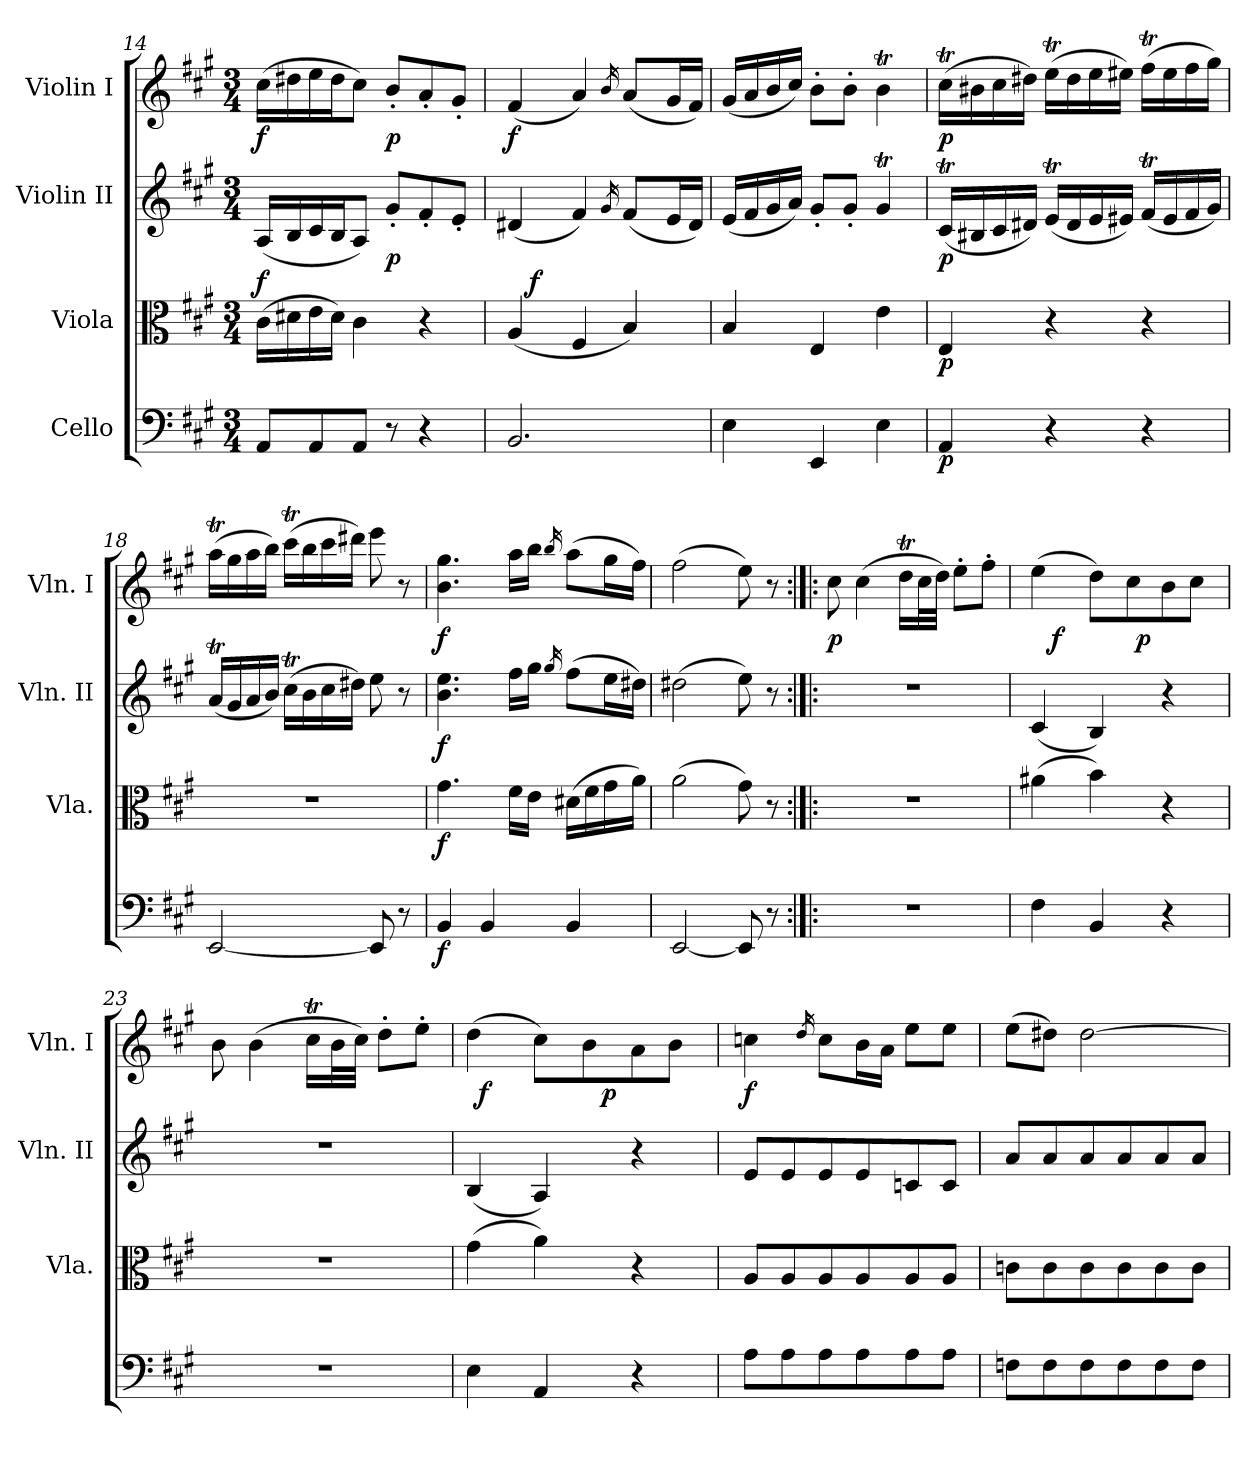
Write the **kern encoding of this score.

**kern	**dynam	**kern	**dynam	**kern	**dynam	**kern	**dynam
*part4	*part4	*part3	*part3	*part2	*part2	*part1	*part1
*staff4	*staff4	*staff3	*staff3	*staff2	*staff2	*staff1	*staff1
*I"Cello	*	*I"Viola	*	*I"Violin II	*	*I"Violin I	*
*	*	*I'Vla.	*	*I'Vln. II	*	*I'Vln. I	*
*clefF4	*	*clefC3	*	*clefG2	*	*clefG2	*
*k[f#c#g#]	*	*k[f#c#g#]	*	*k[f#c#g#]	*	*k[f#c#g#]	*
*A:	*	*A:	*	*A:	*	*A:	*
*M3/4	*	*M3/4	*	*M3/4	*	*M3/4	*
=14	=14	=14	=14	=14	=14	=14	=14
!	!	!	!LO:DY:a	!	!	!	!LO:DY:b
8AA/L	.	(16c#\LL	f	(16A/LL	.	(16cc#\LL	f
.	.	16d#X\	.	16B/	.	16dd#X\	.
8AA/	.	16e\	.	16c#/	.	16ee\	.
.	.	16d#\JJ)	.	16B/J	.	16dd#\J	.
8AA/J	.	4c#\	.	8A/J)	.	8cc#\J)	.
!	!	!	!	!	!LO:DY:b	!	!LO:DY:b
8r	.	.	.	8g#'</L	p	8b'</L	p
4r	.	4r	.	8f#'</	.	8a'</	.
.	.	.	.	8e'</J	.	8g#'</J	.
=15	=15	=15	=15	=15	=15	=15	=15
!	!	!	!	!	!	!	!LO:DY:b
*	*	*^	*	*	*	*	*
2.BB/	.	(4A/	16ryy	.	(4d#X/	.	(4f#/	f
!	!	!	!	!LO:DY:a	!	!	!	!
.	.	.	2ryy	f	.	.	.	.
.	.	4F#/	.	.	4f#/)	.	4a/)	.
.	.	.	.	.	16qg#/	.	16qb/	.
.	.	4B/)	.	.	(8f#/L	.	(8a/L	.
.	.	.	8.ryy	.	.	.	.	.
.	.	.	.	.	16e/L	.	16g#/L	.
.	.	.	.	.	16d#/JJ)	.	16f#/JJ)	.
*	*	*v	*v	*	*	*	*	*
=16	=16	=16	=16	=16	=16	=16	=16
4E\	.	4B/	.	(16e/LL	.	(16g#/LL	.
.	.	.	.	16f#/	.	16a/	.
.	.	.	.	16g#/	.	16b/	.
.	.	.	.	16a/JJ)	.	16cc#/JJ)	.
4EE/	.	4E/	.	8g#'</L	.	8b'>\L	.
.	.	.	.	8g#'</J	.	8b'>\J	.
4E\	.	4e\	.	4g#t/	.	4bT\	.
=17	=17	=17	=17	=17	=17	=17	=17
!	!LO:DY:b	!	!LO:DY:b	!	!LO:DY:b	!	!LO:DY:b
4AA/	p	4E/	p	(16c#t/LL	p	(16cc#t\LL	p
.	.	.	.	16B#X/	.	16b#X\	.
.	.	.	.	16c#/	.	16cc#\	.
.	.	.	.	16d#X/JJ)	.	16dd#X\JJ)	.
4r	.	4r	.	(16eT/LL	.	(16eeT\LL	.
.	.	.	.	16d#/	.	16dd#\	.
.	.	.	.	16e/	.	16ee\	.
.	.	.	.	16e#X/JJ)	.	16ee#X\JJ)	.
4r	.	4r	.	(16f#T/LL	.	(16ff#T\LL	.
.	.	.	.	16e#/	.	16ee#\	.
.	.	.	.	16f#/	.	16ff#\	.
.	.	.	.	16g#/JJ)	.	16gg#\JJ)	.
=18	=18	=18	=18	=18	=18	=18	=18
[2EE/	.	2.r	.	(16aT/LL	.	(16aaT\LL	.
.	.	.	.	16g#/	.	16gg#\	.
.	.	.	.	16a/	.	16aa\	.
.	.	.	.	16b/JJ)	.	16bb\JJ)	.
.	.	.	.	(16cc#t\LL	.	(16ccc#t\LL	.
.	.	.	.	16b\	.	16bb\	.
.	.	.	.	16cc#\	.	16ccc#\	.
.	.	.	.	16dd#X\JJ)	.	16ddd#X\JJ)	.
8EE/]	.	.	.	8ee\	.	8eee\	.
8r	.	.	.	8r	.	8r	.
=19	=19	=19	=19	=19	=19	=19	=19
!	!LO:DY:b	!	!LO:DY:b	!	!LO:DY:b	!	!LO:DY:b
4BB/	f	4.g#\	f	4.b\ 4.ee\	f	4.b\ 4.gg#\	f
4BB/	.	.	.	.	.	.	.
.	.	16f#\LL	.	16ff#\LL	.	16aa\LL	.
.	.	16e\JJ	.	16gg#\JJ	.	16bb\JJ	.
.	.	.	.	16qgg#/	.	16qbb/	.
4BB/	.	(16d#X\LL	.	(8ff#\L	.	(8aa\L	.
.	.	16f#\	.	.	.	.	.
.	.	16g#\	.	16ee\L	.	16gg#\L	.
.	.	16a\JJ)	.	16dd#X\JJ)	.	16ff#\JJ)	.
=20	=20	=20	=20	=20	=20	=20	=20
[2EE/	.	(2a\	.	(2dd#X\	.	(2ff#\	.
8EE/]	.	8g#\)	.	8ee\)	.	8ee\)	.
8r	.	8r	.	8r	.	8r	.
=21:|!|:	=21:|!|:	=21:|!|:	=21:|!|:	=21:|!|:	=21:|!|:	=21:|!|:	=21:|!|:
!	!	!	!	!	!	!	!LO:DY:b
2.r	.	2.r	.	2.r	.	8cc#\	p
.	.	.	.	.	.	(4cc#\	.
.	.	.	.	.	.	16ddT\LL	.
.	.	.	.	.	.	32cc#\L	.
.	.	.	.	.	.	32dd\JJJ)	.
.	.	.	.	.	.	8ee'>\L	.
.	.	.	.	.	.	8ff#'>\J	.
=22	=22	=22	=22	=22	=22	=22	=22
*	*	*	*	*	*	*^	*
*	*	*	*	*	*	*	*^	*
4F#\	.	(4a#X\	.	(4c#/	.	(4ee\	24ryy	3ryy	.
.	.	.	.	.	.	.	96ryy	.	.
!	!	!	!	!	!	!	!	!	!LO:DY:b
.	.	.	.	.	.	.	3%2ryy	.	f
4BB/	.	4b\)	.	4B/)	.	8dd\L)	.	.	.
.	.	.	.	.	.	.	.	24.ryy	.
.	.	.	.	.	.	8cc#\	.	.	.
!	!	!	!	!	!	!	!	!	!LO:DY:b
.	.	.	.	.	.	.	.	3ryy	p
4r	.	4r	.	4r	.	8b\	.	.	.
.	.	.	.	.	.	8cc#\J	.	.	.
.	.	.	.	.	.	.	48.ryy	.	.
.	.	.	.	.	.	.	.	48ryy	.
*	*	*	*	*	*	*v	*v	*v	*
=23	=23	=23	=23	=23	=23	=23	=23
2.r	.	2.r	.	2.r	.	8b\	.
.	.	.	.	.	.	(4b\	.
.	.	.	.	.	.	16cc#t\LL	.
.	.	.	.	.	.	32b\L	.
.	.	.	.	.	.	32cc#\JJJ)	.
.	.	.	.	.	.	8dd'>\L	.
.	.	.	.	.	.	8ee'>\J	.
=24	=24	=24	=24	=24	=24	=24	=24
*	*	*	*	*	*	*^	*
*	*	*	*	*	*	*	*^	*
4E\	.	(4g#\	.	(4B/	.	(4dd\	48ryy	3ryy	.
!	!	!	!	!	!	!	!	!	!LO:DY:b
.	.	.	.	.	.	.	3%2ryy	.	f
4AA/	.	4a\)	.	4A/)	.	8cc#\L)	.	.	.
.	.	.	.	.	.	.	.	12ryy	.
.	.	.	.	.	.	8b\	.	.	.
!	!	!	!	!	!	!	!	!	!LO:DY:b
.	.	.	.	.	.	.	.	3ryy	p
4r	.	4r	.	4r	.	8a\	.	.	.
.	.	.	.	.	.	8b\J	.	.	.
.	.	.	.	.	.	.	24.ryy	.	.
=25	=25	=25	=25	=25	=25	=25	=25	=25	=25
!	!	!	!	!	!	!	!	!	!LO:DY:b
*	*	*	*	*	*	*v	*v	*v	*
8A\L	.	8A/L	.	8e/L	.	4ccn\	f
8A\	.	8A/	.	8e/	.	.	.
.	.	.	.	.	.	16qdd/	.
8A\	.	8A/	.	8e/	.	8cc\L	.
8A\	.	8A/	.	8e/	.	16b\L	.
.	.	.	.	.	.	16a\JJ	.
8A\	.	8A/	.	8cn/	.	8ee\L	.
8A\J	.	8A/J	.	8c/J	.	8ee\J	.
=26	=26	=26	=26	=26	=26	=26	=26
8Fn\L	.	8cn\L	.	8a/L	.	(8ee\L	.
8F\	.	8c\	.	8a/	.	8dd#X\J)	.
8F\	.	8c\	.	8a/	.	[2dd#\	.
8F\	.	8c\	.	8a/	.	.	.
8F\	.	8c\	.	8a/	.	.	.
8F\J	.	8c\J	.	8a/J	.	.	.
=	=	=	=	=	=	=	=
*-	*-	*-	*-	*-	*-	*-	*-
